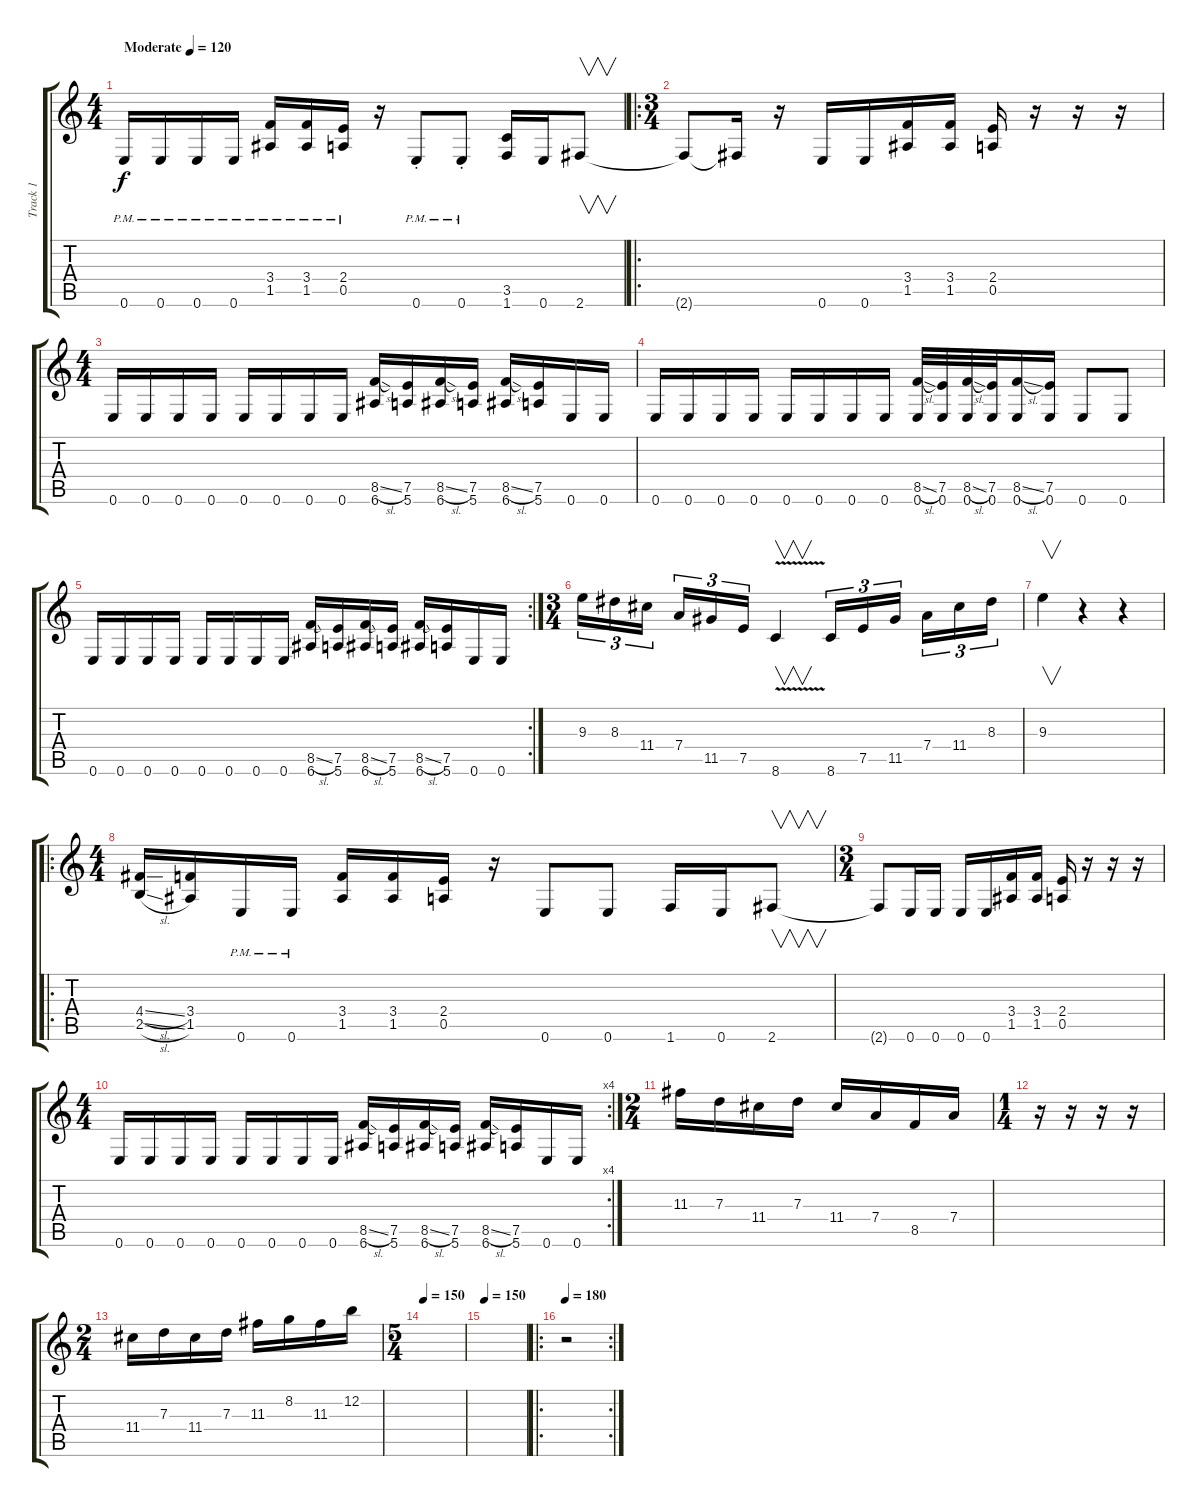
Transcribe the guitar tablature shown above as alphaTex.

\track ("Track 1" "Track 1") {instrument overdrivenguitar}
\staff {score tabs}
\tuning (E4 B3 G3 D3 A2 E2) {hide}
\ts (4 4)
\tempo (120 "Moderate")
\tempo 100
\tempo (120 "Moderate")
\clef g2
\ks c
0.6{pm}.16{dy f instrument overdrivenguitar} 0.6{pm}.16 0.6{pm}.16 0.6{pm}.16 (3.4{pm} 1.5{pm}).16 (3.4{pm} 1.5{pm}).16 (2.4{pm} 0.5{pm}).16 r.16 0.6{pm st}.8 0.6{pm st}.8 (3.5 1.6).16 0.6.16 2.6.8{v} |
\ro
\ts (3 4)
2.6{t}.8 2.6{t}.16 r.16 0.6.16 0.6.16 (3.4 1.5).16 (3.4 1.5).16 (2.4 0.5).16 r.16 r.16 r.16 |
\ts (4 4)
0.6.16 0.6.16 0.6.16 0.6.16 0.6.16 0.6.16 0.6.16 0.6.16 (8.5{sl} 6.6).16 (7.5 5.6).16 (8.5{sl} 6.6).16 (7.5 5.6).16 (8.5{sl} 6.6).16 (7.5 5.6).16 0.6.16 0.6.16 |
0.6.16 0.6.16 0.6.16 0.6.16 0.6.16 0.6.16 0.6.16 0.6.16 (8.5{sl} 0.6).32 (7.5 0.6).32 (8.5{sl} 0.6).32 (7.5 0.6).32 (8.5{sl} 0.6).16 (7.5 0.6).16 0.6.8 0.6.8 |
\rc 2
0.6.16 0.6.16 0.6.16 0.6.16 0.6.16 0.6.16 0.6.16 0.6.16 (8.5{sl} 6.6).16 (7.5 5.6).16 (8.5{sl} 6.6).16 (7.5 5.6).16 (8.5{sl} 6.6).16 (7.5 5.6).16 0.6.16 0.6.16 |
\ts (3 4)
9.3.16{tu (3 2)} 8.3.16{tu (3 2)} 11.4.16{tu (3 2) beam splitsecondary} 7.4.16{tu (3 2)} 11.5.16{tu (3 2)} 7.5.16{tu (3 2)} 8.6{v}.4{v} 8.6.16{tu (3 2)} 7.5.16{tu (3 2)} 11.5.16{tu (3 2) beam splitsecondary} 7.4.16{tu (3 2)} 11.4.16{tu (3 2)} 8.3.16{tu (3 2)} |
9.3.4{v} r.4 r.4 |
\ro
\ts (4 4)
(4.4{sl} 2.5{sl}).16 (3.4 1.5).16 0.6{pm}.16 0.6{pm}.16 (3.4 1.5).16 (3.4 1.5).16 (2.4 0.5).16 r.16 0.6.8 0.6.8 1.6.16 0.6.16 2.6.8{v} |
\ts (3 4)
2.6{t}.8 0.6.16 0.6.16 0.6.16 0.6.16 (3.4 1.5).16 (3.4 1.5).16 (2.4 0.5).16 r.16 r.16 r.16 |
\rc 4
\ts (4 4)
0.6.16 0.6.16 0.6.16 0.6.16 0.6.16 0.6.16 0.6.16 0.6.16 (8.5{sl} 6.6).16 (7.5 5.6).16 (8.5{sl} 6.6).16 (7.5 5.6).16 (8.5{sl} 6.6).16 (7.5 5.6).16 0.6.16 0.6.16 |
\ts (2 4)
11.3.16 7.3.16 11.4.16 7.3.16 11.4.16 7.4.16 8.5.16 7.4.16 |
\ts (1 4)
r.16 r.16 r.16 r.16 |
\ts (2 4)
11.4.16 7.3.16 11.4.16 7.3.16 11.3.16 8.2.16 11.3.16 12.2.16 |
\ts (5 4)
\tempo 150
|
\tempo 150
|
\ro
\rc 2
\tempo 180
r.2
